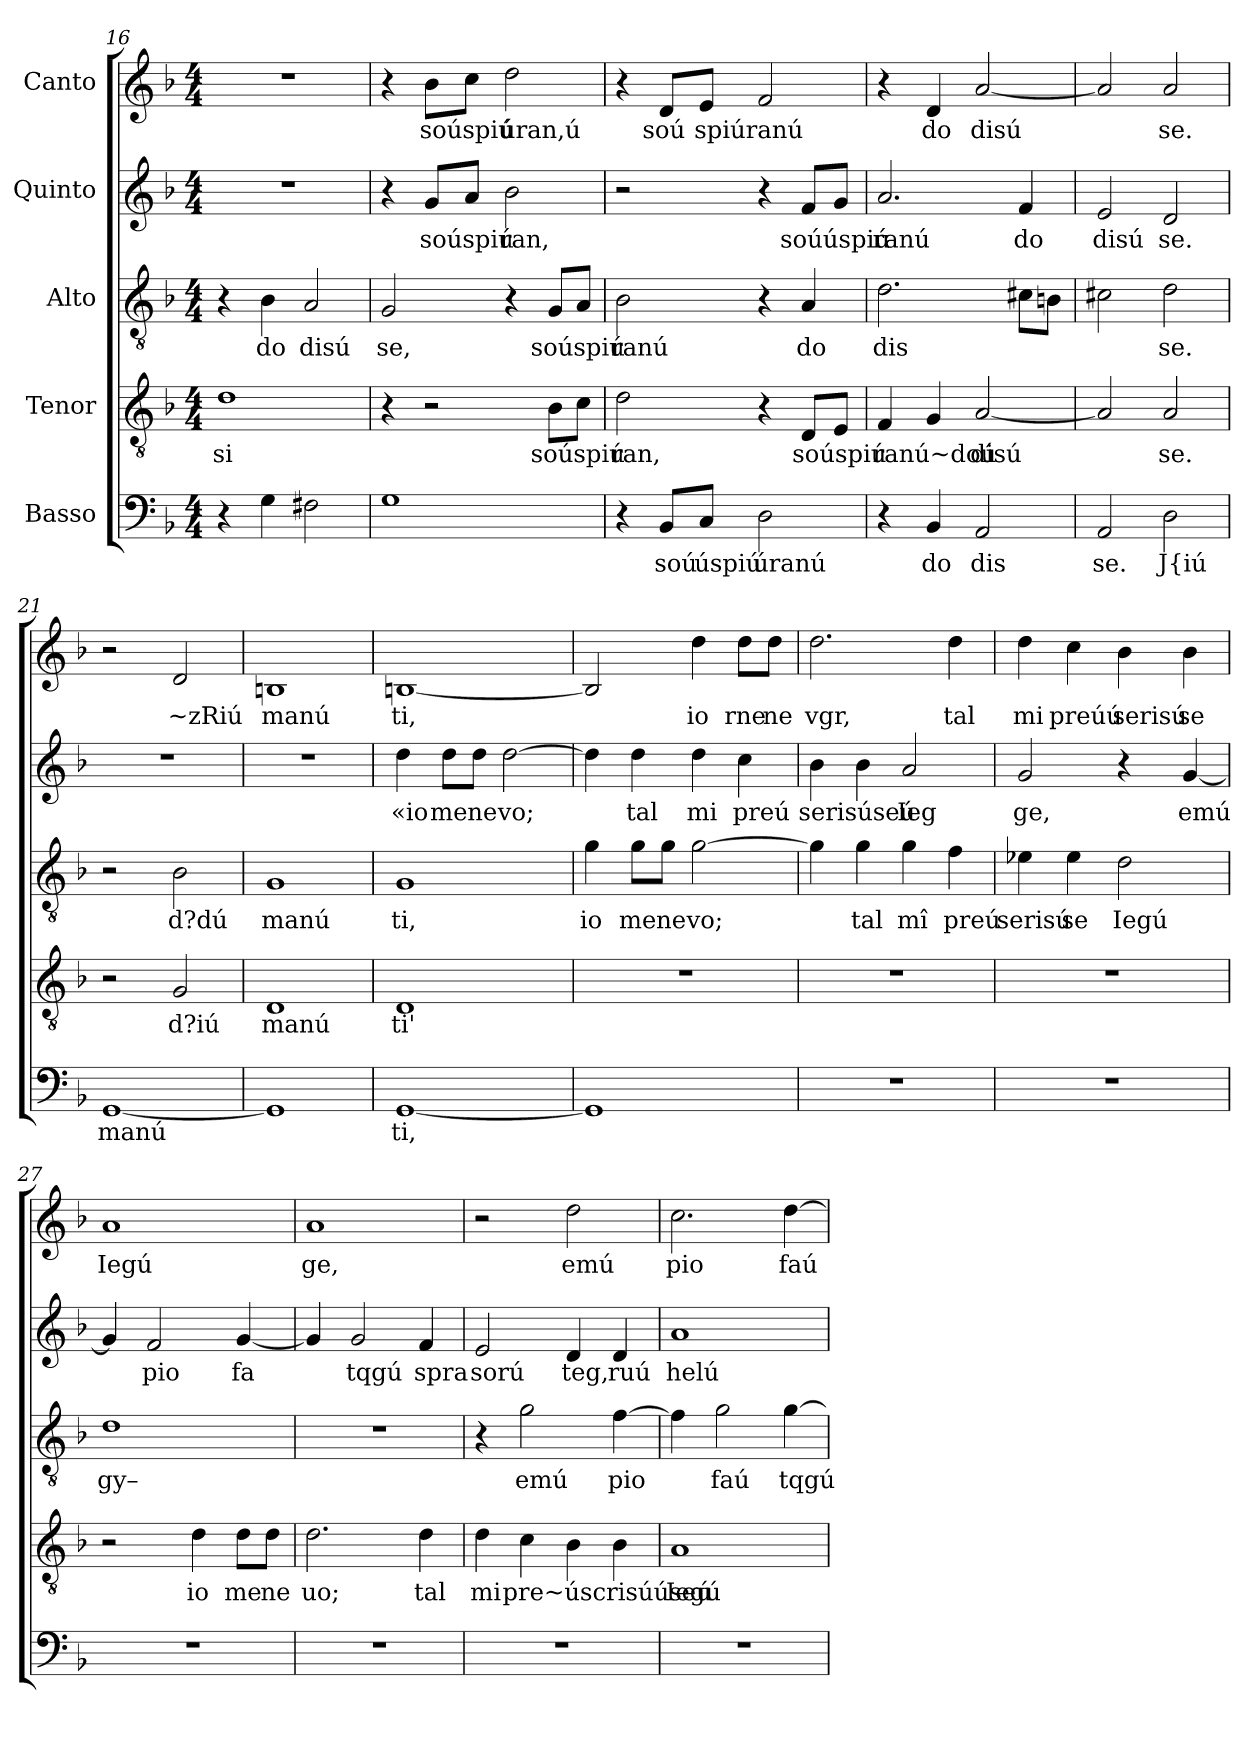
**kern	**text	**kern	**text	**kern	**text	**kern	**text	**kern	**text
*part5	*part5	*part4	*part4	*part3	*part3	*part2	*part2	*part1	*part1
*staff5	*staff5	*staff4	*staff4	*staff3	*staff3	*staff2	*staff2	*staff1	*staff1
*I"Basso	*	*I"Tenor	*	*I"Alto	*	*I"Quinto	*	*I"Canto	*
*clefF4	*	*clefGv2	*	*clefGv2	*	*clefG2	*	*clefG2	*
*k[b-]	*	*k[b-]	*	*k[b-]	*	*k[b-]	*	*k[b-]	*
*F:	*	*F:	*	*F:	*	*F:	*	*F:	*
*M4/4	*	*M4/4	*	*M4/4	*	*M4/4	*	*M4/4	*
=16	=16	=16	=16	=16	=16	=16	=16	=16	=16
!	!	!	!LO:LY:b	!	!	!	!	!	!
4r	.	1d	si	4r	.	1r	.	1r	.
!	!	!	!	!	!LO:LY:b	!	!	!	!
4G\	.	.	.	4B-\	do	.	.	.	.
!	!	!	!	!	!LO:LY:b	!	!	!	!
2F#X\	.	.	.	2A/	disú	.	.	.	.
=17	=17	=17	=17	=17	=17	=17	=17	=17	=17
!	!	!	!	!	!LO:LY:b	!	!	!	!
1G	.	4r	.	2G/	se,	4r	.	4r	.
!	!	!	!	!	!	!	!LO:LY:b	!	!LO:LY:b
.	.	2r	.	.	.	8g/L	soúspiú	8b-\L	soúspiú
.	.	.	.	.	.	8a/J	.	8cc\J	.
!	!	!	!	!	!	!	!LO:LY:b	!	!LO:LY:b
.	.	.	.	4r	.	2b-\	ran,	2dd\	úran,ú
!	!	!	!LO:LY:b	!	!LO:LY:b	!	!	!	!
.	.	8B-\L	soúspiú	8G/L	soúspiú	.	.	.	.
.	.	8c\J	.	8A/J	.	.	.	.	.
=18	=18	=18	=18	=18	=18	=18	=18	=18	=18
!	!	!	!LO:LY:b	!	!LO:LY:b	!	!	!	!
4r	.	2d\	ran,	2B-\	ranú	2r	.	4r	.
!	!LO:LY:b	!	!	!	!	!	!	!	!LO:LY:b
8BB-/L	soú	.	.	.	.	.	.	8d/L	soú
!	!LO:LY:b	!	!	!	!	!	!	!	!LO:LY:b
8C/J	úspiú	.	.	.	.	.	.	8e/J	spiúranú
!	!LO:LY:b	!	!	!	!	!	!	!	!
2D\	úranú	4r	.	4r	.	4r	.	2f/	.
!	!	!	!LO:LY:b	!	!LO:LY:b	!	!LO:LY:b	!	!
.	.	8D/L	soúspiú	4A/	do	8f/L	soúúspiú	.	.
.	.	8E/J	.	.	.	8g/J	.	.	.
=19	=19	=19	=19	=19	=19	=19	=19	=19	=19
!	!	!	!LO:LY:b	!	!LO:LY:b	!	!LO:LY:b	!	!
4r	.	4F/	ranú~doú	2.d\	dis	2.a/	ranú	4r	.
!	!LO:LY:b	!	!	!	!	!	!	!	!LO:LY:b
4BB-/	do	4G/	.	.	.	.	.	4d/	do
!	!LO:LY:b	!	!LO:LY:b	!	!	!	!	!	!LO:LY:b
2AA/	dis	[2A/	disú	.	.	.	.	[2a/	disú
!	!	!	!	!	!	!	!LO:LY:b	!	!
.	.	.	.	8c#X\L	.	4f/	do	.	.
.	.	.	.	8Bn\J	.	.	.	.	.
=20	=20	=20	=20	=20	=20	=20	=20	=20	=20
!	!LO:LY:b	!	!	!	!	!	!LO:LY:b	!	!
2AA/	se.	2A/]	.	2c#X\	.	2e/	disú	2a/]	.
!	!LO:LY:b	!	!LO:LY:b	!	!LO:LY:b	!	!LO:LY:b	!	!LO:LY:b
2D\	J{iú	2A/	se.	2d\	se.	2d/	se.	2a/	se.
=21	=21	=21	=21	=21	=21	=21	=21	=21	=21
!	!LO:LY:b	!	!	!	!	!	!	!	!
[1GG	manú	2r	.	2r	.	1r	.	2r	.
!	!	!	!LO:LY:b	!	!LO:LY:b	!	!	!	!LO:LY:b
.	.	2G/	d?iú	2B-\	d?dú	.	.	2d/	~zRiú
=22	=22	=22	=22	=22	=22	=22	=22	=22	=22
!	!	!	!LO:LY:b	!	!LO:LY:b	!	!	!	!LO:LY:b
1GG]	.	1D	manú	1G	manú	1r	.	1Bn	manú
=23	=23	=23	=23	=23	=23	=23	=23	=23	=23
!	!LO:LY:b	!	!LO:LY:b	!	!LO:LY:b	!	!LO:LY:b	!	!LO:LY:b
[1GG	ti,	1D	ti'	1G	ti,	4dd\	«io	[1Bn	ti,
!	!	!	!	!	!	!	!LO:LY:b	!	!
.	.	.	.	.	.	8dd\L	me	.	.
!	!	!	!	!	!	!	!LO:LY:b	!	!
.	.	.	.	.	.	8dd\J	ne	.	.
!	!	!	!	!	!	!	!LO:LY:b	!	!
.	.	.	.	.	.	[2dd\	vo;	.	.
=24	=24	=24	=24	=24	=24	=24	=24	=24	=24
!	!	!	!	!	!LO:LY:b	!	!	!	!
1GG]	.	1r	.	4g\	io	4dd\]	.	2B/]	.
!	!	!	!	!	!LO:LY:b	!	!LO:LY:b	!	!
.	.	.	.	8g\L	me	4dd\	tal	.	.
!	!	!	!	!	!LO:LY:b	!	!	!	!
.	.	.	.	8g\J	ne	.	.	.	.
!	!	!	!	!	!LO:LY:b	!	!LO:LY:b	!	!LO:LY:b
.	.	.	.	[2g\	vo;	4dd\	mi	4dd\	io
!	!	!	!	!	!	!	!LO:LY:b	!	!LO:LY:b
.	.	.	.	.	.	4cc\	preú	8dd\L	rne
!	!	!	!	!	!	!	!	!	!LO:LY:b
.	.	.	.	.	.	.	.	8dd\J	ne
=25	=25	=25	=25	=25	=25	=25	=25	=25	=25
!	!	!	!	!	!	!	!LO:LY:b	!	!LO:LY:b
1r	.	1r	.	4g\]	.	4b-\	serisúseú	2.dd\	vgr,
!	!	!	!	!	!LO:LY:b	!	!	!	!
.	.	.	.	4g\	tal	4b-\	.	.	.
!	!	!	!	!	!LO:LY:b	!	!LO:LY:b	!	!
.	.	.	.	4g\	mî	2a/	Ieg	.	.
!	!	!	!	!	!LO:LY:b	!	!	!	!LO:LY:b
.	.	.	.	4f\	preú	.	.	4dd\	tal
=26	=26	=26	=26	=26	=26	=26	=26	=26	=26
!	!	!	!	!	!LO:LY:b	!	!LO:LY:b	!	!LO:LY:b
1r	.	1r	.	4e-X\	serisú	2g/	ge,	4dd\	mi
!	!	!	!	!	!LO:LY:b	!	!	!	!LO:LY:b
.	.	.	.	4e-\	se	.	.	4cc\	preúú
!	!	!	!	!	!LO:LY:b	!	!	!	!LO:LY:b
.	.	.	.	2d\	Iegú	4r	.	4b-\	serisú
!	!	!	!	!	!	!	!LO:LY:b	!	!LO:LY:b
.	.	.	.	.	.	[4g/	emú	4b-\	se
=27	=27	=27	=27	=27	=27	=27	=27	=27	=27
!	!	!	!	!	!LO:LY:b	!	!	!	!LO:LY:b
1r	.	2r	.	1d	gy–	4g/]	.	1a	Iegú
!	!	!	!	!	!	!	!LO:LY:b	!	!
.	.	.	.	.	.	2f/	pio	.	.
!	!	!	!LO:LY:b	!	!	!	!	!	!
.	.	4d\	io	.	.	.	.	.	.
!	!	!	!LO:LY:b	!	!	!	!LO:LY:b	!	!
.	.	8d\L	me	.	.	[4g/	fa	.	.
!	!	!	!LO:LY:b	!	!	!	!	!	!
.	.	8d\J	ne	.	.	.	.	.	.
=28	=28	=28	=28	=28	=28	=28	=28	=28	=28
!	!	!	!LO:LY:b	!	!	!	!	!	!LO:LY:b
1r	.	2.d\	uo;	1r	.	4g/]	.	1a	ge,
!	!	!	!	!	!	!	!LO:LY:b	!	!
.	.	.	.	.	.	2g/	tqgú	.	.
!	!	!	!LO:LY:b	!	!	!	!LO:LY:b	!	!
.	.	4d\	tal	.	.	4f/	spra	.	.
=29	=29	=29	=29	=29	=29	=29	=29	=29	=29
!	!	!	!LO:LY:b	!	!	!	!LO:LY:b	!	!
1r	.	4d\	mi	4r	.	2e/	sorú	2r	.
!	!	!	!LO:LY:b	!	!LO:LY:b	!	!	!	!
.	.	4c\	pre~úscrisúúseú	2g\	emú	.	.	.	.
!	!	!	!	!	!	!	!LO:LY:b	!	!LO:LY:b
.	.	4B-\	.	.	.	4d/	teg,	2dd\	emú
!	!	!	!	!	!LO:LY:b	!	!LO:LY:b	!	!
.	.	4B-\	.	[4f\	pio	4d/	ruú	.	.
=30	=30	=30	=30	=30	=30	=30	=30	=30	=30
!	!	!	!LO:LY:b	!	!	!	!LO:LY:b	!	!LO:LY:b
1r	.	1A	Iegú	4f\]	.	1a	helú	2.cc\	pio
!	!	!	!	!	!LO:LY:b	!	!	!	!
.	.	.	.	2g\	faú	.	.	.	.
!	!	!	!	!	!LO:LY:b	!	!	!	!LO:LY:b
.	.	.	.	[4g\	tqgú	.	.	[4dd\	faú
=	=	=	=	=	=	=	=	=	=
*-	*-	*-	*-	*-	*-	*-	*-	*-	*-
